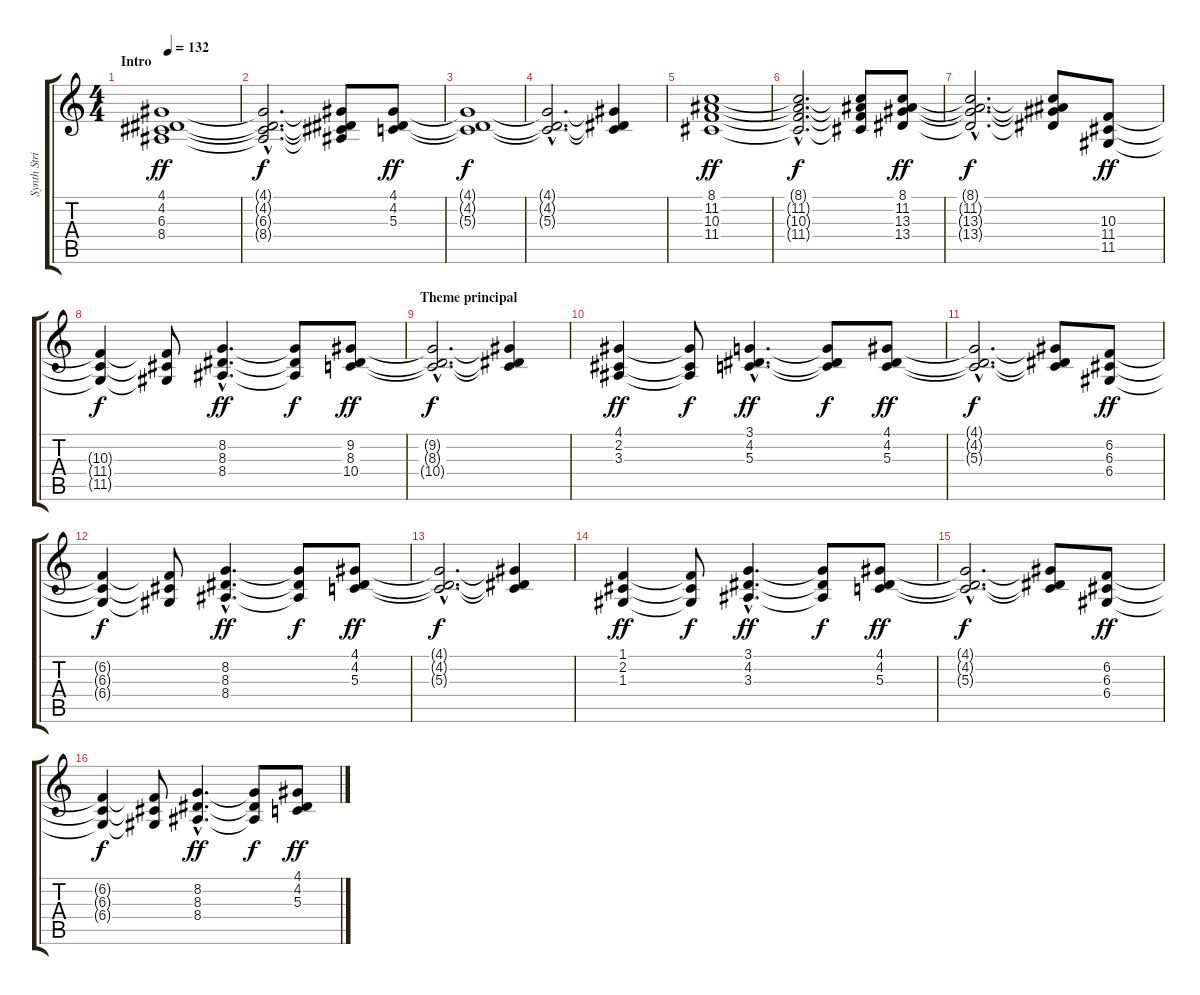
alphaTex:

\track ("Synth Strings" "Synth Stri") {instrument synthstrings1}
\staff {score tabs}
\tuning (E4 B3 G3 D3 A2 E2) {hide}
\ts (4 4)
\section ("" "Intro")
\tempo 132
\clef g2
\ks c
(4.1 4.2 6.3 8.4).1{dy ff instrument synthstrings1} |
(4.1{hac t} 4.2{hac t} 6.3{hac t} 8.4{hac t}).2{d dy f} (4.1{t} 4.2{t} 6.3{t} 8.4{t}).8 (4.1 4.2 5.3).8{dy ff} |
(4.1{t} 4.2{t} 5.3{t}).1{dy f} |
(4.1{hac t} 4.2{hac t} 5.3{hac t}).2{d} (4.1{t} 4.2{t} 5.3{t}).4 |
(8.1 11.2 10.3 11.4).1{dy ff} |
(8.1{hac t} 11.2{hac t} 10.3{hac t} 11.4{hac t}).2{d dy f} (8.1{t} 11.2{t} 10.3{t} 11.4{t}).8 (8.1 11.2 13.3 13.4).8{dy ff} |
(8.1{hac t} 11.2{hac t} 13.3{hac t} 13.4{hac t}).2{d dy f} (8.1{t} 11.2{t} 13.3{t} 13.4{t}).8 (10.3 11.4 11.5).8{dy ff} |
(10.3{t} 11.4{t} 11.5{t}).4{dy f} (10.3{t} 11.4{t} 11.5{t}).8 (8.2{hac} 8.3{hac} 8.4{hac}).4{d dy ff} (8.2{t} 8.3{t} 8.4{t}).8{dy f} (9.2 8.3 10.4).8{dy ff} |
\section ("" "Theme principal")
(9.2{hac t} 8.3{hac t} 10.4{hac t}).2{d dy f} (9.2{t} 8.3{t} 10.4{t}).4 |
(4.1 2.2 3.3).4{dy ff} (4.1{t} 2.2{t} 3.3{t}).8{dy f} (3.1{hac} 4.2{hac} 5.3{hac}).4{d dy ff} (3.1{t} 4.2{t} 5.3{t}).8{dy f} (4.1 4.2 5.3).8{dy ff} |
(4.1{hac t} 4.2{hac t} 5.3{hac t}).2{d dy f} (4.1{t} 4.2{t} 5.3{t}).8 (6.2 6.3 6.4).8{dy ff} |
(6.2{t} 6.3{t} 6.4{t}).4{dy f} (6.2{t} 6.3{t} 6.4{t}).8 (8.2{hac} 8.3{hac} 8.4{hac}).4{d dy ff} (8.2{t} 8.3{t} 8.4{t}).8{dy f} (4.1 4.2 5.3).8{dy ff} |
(4.1{hac t} 4.2{hac t} 5.3{hac t}).2{d dy f} (4.1{t} 4.2{t} 5.3{t}).4 |
(1.1 2.2 1.3).4{dy ff} (1.1{t} 2.2{t} 1.3{t}).8{dy f} (3.1{hac} 4.2{hac} 3.3{hac}).4{d dy ff} (3.1{t} 4.2{t} 3.3{t}).8{dy f} (4.1 4.2 5.3).8{dy ff} |
(4.1{hac t} 4.2{hac t} 5.3{hac t}).2{d dy f} (4.1{t} 4.2{t} 5.3{t}).8 (6.2 6.3 6.4).8{dy ff} |
(6.2{t} 6.3{t} 6.4{t}).4{dy f} (6.2{t} 6.3{t} 6.4{t}).8 (8.2{hac} 8.3{hac} 8.4{hac}).4{d dy ff} (8.2{t} 8.3{t} 8.4{t}).8{dy f} (4.1 4.2 5.3).8{dy ff}
